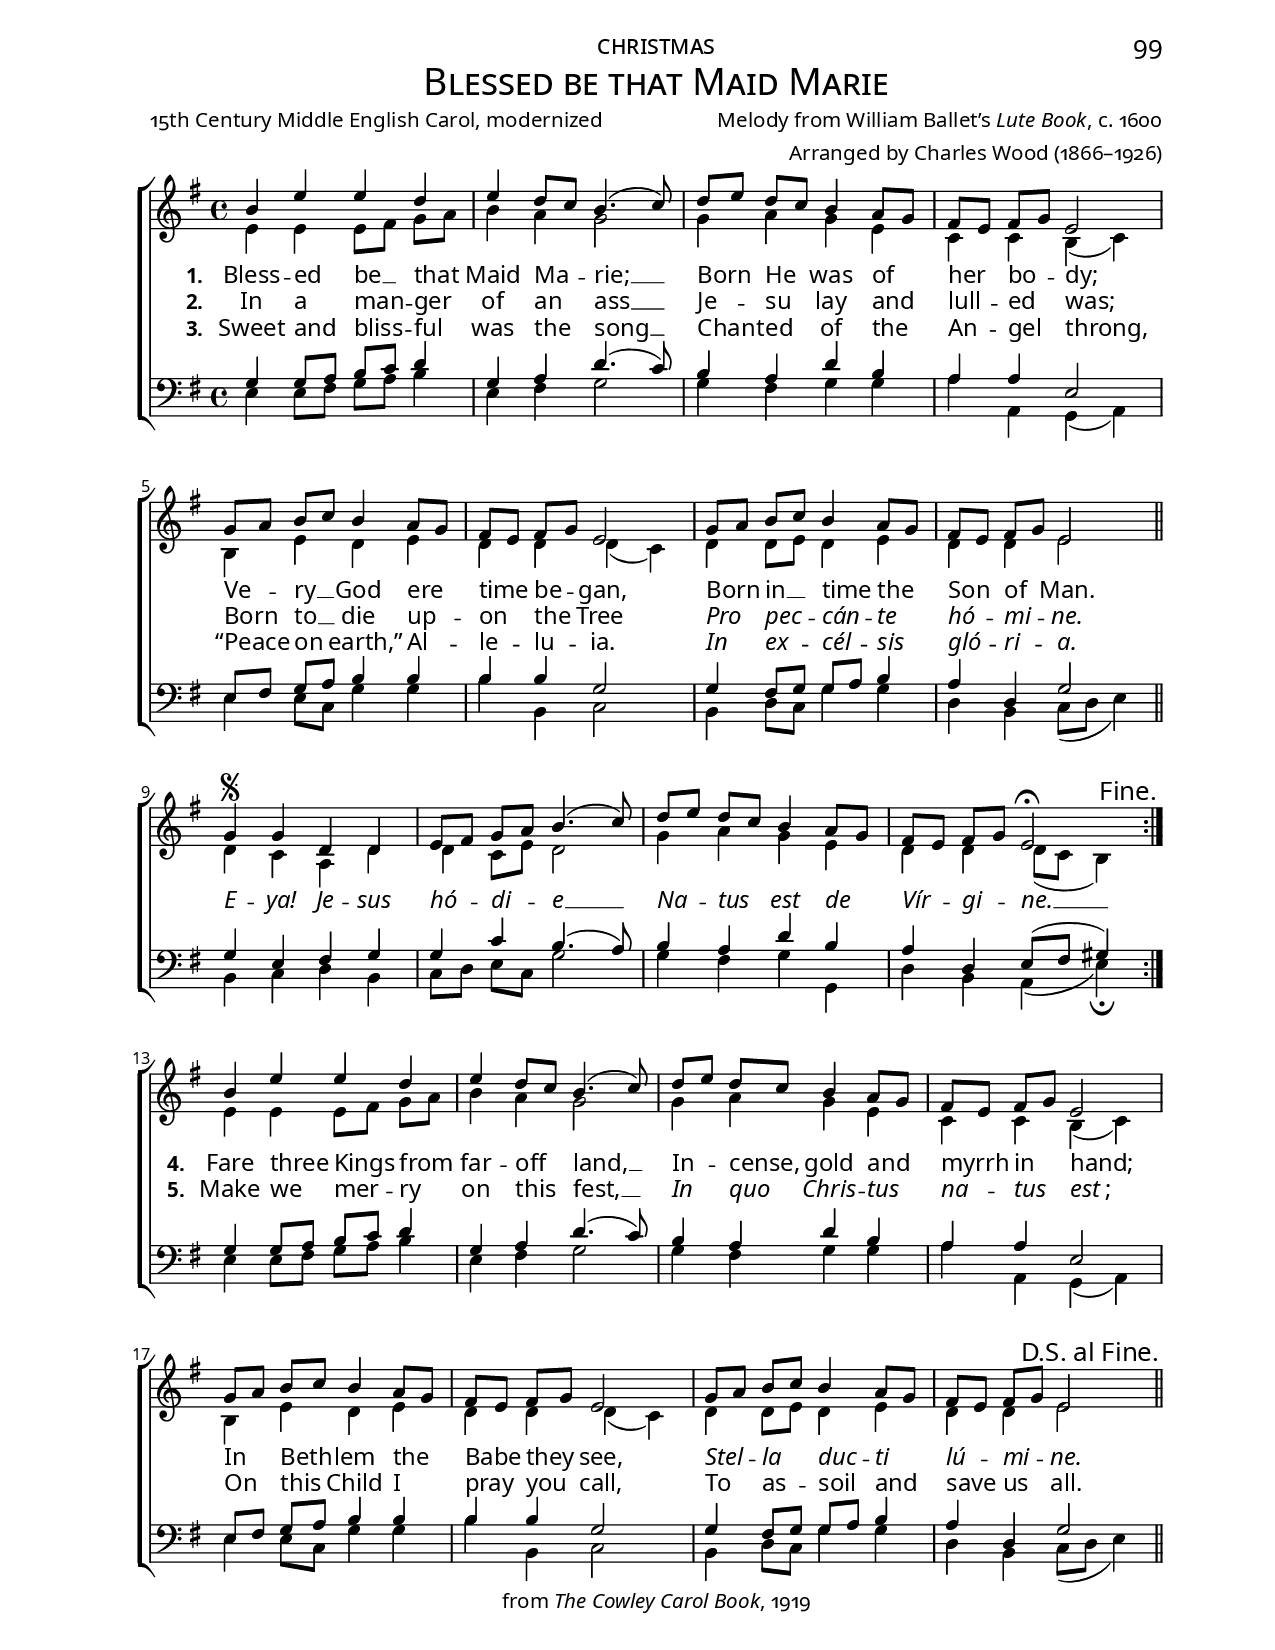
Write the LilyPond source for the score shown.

\version "2.14.2"
\include "util.ly"
\header {
  title = \markup{\override #'(font-name . "Garamond Premr Pro Smbd Subh"){ \abs-fontsize #18 \smallCapsOldStyle"Blessed be that Maid Marie"}}
  poet = \markup\oldStyleNum"15th Century Middle English Carol, modernized"
  composer = \markup\concat {"Melody from William Ballet’s " \italic"Lute Book" \oldStyleNum", c. 1600"}
  arranger = \markup\oldStyleNum"Arranged by Charles Wood (1866–1926)"
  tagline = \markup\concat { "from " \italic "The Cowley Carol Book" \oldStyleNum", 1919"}
}
\paper {
  %print-all-headers = ##t
  paper-height = 11\in
  paper-width = 8.5\in
  indent = 0\in
  %system-system-spacing = #'((basic-distance . 10) (padding . 0))
  system-system-spacing =
    #'((basic-distance . 0)
       (minimum-distance . 0)
       (padding . -5)
       (stretchability . 100))
  ragged-last-bottom = ##f
  ragged-bottom = ##f
  two-sided = ##t
  inner-margin = 1\in
  outer-margin = 0.75\in
  top-margin = 0.26\in
  bottom-margin = 0.25\in
  first-page-number = #099
  print-first-page-number = ##t
  headerLine = \markup{ \smallCapsOldStyle"christmas"}
  oddHeaderMarkup = \markup\fill-line{
     \abs-fontsize #12.5
     \combine 
        \fill-line{"" \on-the-fly #print-page-number-check-first
        \oldStylePageNum""
        }
        \fill-line{\headerLine}
  }
  evenHeaderMarkup = \markup {
     \abs-fontsize #12.5
     \combine
        \on-the-fly #print-page-number-check-first
        \oldStylePageNum""
        \fill-line{\headerLine}
  }
}
#(set-global-staff-size 18) \paper{ #(define fonts (make-pango-font-tree "Garamond Premr Pro" "Garamond Premr Pro" "Garamond Premr Pro" (/ 18 20))) }
global = {
  \key g \major
  \time 4/4
  \autoBeamOff
}

sopMusic = \relative c' {
  b'4 e e d |
  e d8[ c] b4.( c8) |
  d[ e] d[ c] b4 a8[ g] |
  
  fis8[ e] fis[ g] e2 |
  g8[ a] b[ c] b4 a8[ g] |
  fis[ e] fis[ g] e2 |
  
  g8[ a] b[ c] b4 a8[ g] |
  fis[ e] fis[ g] e2 \bar "||" \break
  g4\segno g d d |
  
  e8[ fis] g[ a] b4.( c8) |
  d[ e] d[ c] b4 a8[ g] |
  fis[ e] fis[ g] e2\fermata \bar ":|." \break
  \once \override Score.RehearsalMark #'break-visibility = #end-of-line-visible
  \once \override Score.RehearsalMark #'self-alignment-X = #RIGHT
  \mark "Fine."
  
  
  b'4 e e d |
  e d8[ c] b4.( c8) |
  d[ e] d[ c] b4 a8[ g] |
  
  fis8[ e] fis[ g] e2 |
  g8[ a] b[ c] b4 a8[ g] |
  fis[ e] fis[ g] e2 |
  
  g8[ a] b[ c] b4 a8[ g] |
  fis[ e] fis[ g] e2 \bar "||"
  \once \override Score.RehearsalMark #'break-visibility = #end-of-line-visible
  \once \override Score.RehearsalMark #'self-alignment-X = #RIGHT
  \mark "D.S. al Fine."
}
sopWords = \lyricmode {
  
}

altoMusic = \relative c' {
  e4 e e8[ fis] g[ a] |
  b4 a g2 |
  g4 a g e |
  
  c c b( c) |
  b e d e |
  d d d( c) |
  
  d d8[ e] d4 e |
  d d e2 \bar "||"
  d4 c a d |
  
  d c8[ e] d2 |
  g4 a g e |
  d d d8([ c] b4) |
  
  
  
  
  e4 e e8[ fis] g[ a] |
  b4 a g2 |
  g4 a g e |
  
  c c b( c) |
  b e d e |
  d d d( c) |
  
  d d8[ e] d4 e |
  d d e2 \bar "||"
}
altoWords = \lyricmode {
  \dropLyricsIX
  \set stanza = #"1. "
  \set associatedVoice = "basses"
  Bless -- ed
  \set associatedVoice = "altos"
  be __ that 
  \unset associatedVoice
  Maid Ma -- rie; __
  Born He was of her \set associatedVoice = "altos" bo -- \unset associatedVoice dy;
  
  Ve -- ry __ God ere time be -- gan,
  \set associatedVoice = "tenors"
  Born in __
  \unset associatedVoice
  time the Son of Man.
  \markup\italic E -- \markup\italic ya! \markup\italic Je -- \markup\italic sus \markup\italic hó -- \markup\italic di -- \markup\italic e __
  \markup\italic Na -- \markup\italic tus \markup\italic est \markup\italic de \markup\italic Vír --
  \set associatedVoice = "tenors"
  \markup\italic gi -- \markup\italic ne. __
  
  
  
  
  \set stanza = #"4. "
  \set associatedVoice = "basses"
  Fare three
  \set associatedVoice = "altos"
  Kings from
  \unset associatedVoice
  far -- off land, __
  In -- cense, gold and myrrh \set associatedVoice = "altos" in \unset associatedVoice hand;
  In Beth -- lem the Babe they see,
  \set associatedVoice = "tenors"
  \markup\italic Stel -- \markup\italic la
  \unset associatedVoice
  \markup\italic duc -- \markup\italic ti \markup\italic lú -- \markup\italic mi -- \markup\italic ne.
}
altoWordsII = \lyricmode {
  \dropLyricsIX
%\markup\italic
  \set stanza = #"2. "
  \set associatedVoice = "basses"
  In a
  \set associatedVoice = "altos"
  man -- ger
  \unset associatedVoice
  of an ass __
  Je -- su lay and lull -- \set associatedVoice = "altos" ed \unset associatedVoice was;
  
  Born to __ die up -- on the Tree
  \set associatedVoice = "tenors"
  \markup\italic Pro \markup\italic pec --
  \unset associatedVoice
  \markup\italic cán -- \markup\italic te \markup\italic hó -- \markup\italic mi -- \markup\italic ne.
  
  
  \repeat unfold 14 \skip1
  
  \set stanza = #"5. "
  \set associatedVoice = "basses"
  Make we
  \set associatedVoice = "altos"
  mer -- ry
  \unset associatedVoice
  on this fest, __
  \markup\italic In \markup\italic quo \markup\italic Chris -- \markup\italic tus \markup\italic na -- \set associatedVoice = "altos" \markup\italic tus \unset associatedVoice \markup{\italic "est" ";"}
  On this Child I pray you call,
  \set associatedVoice = "tenors"
  To as --
  \unset associatedVoice
  soil and save us all.
}
altoWordsIII = \lyricmode {
  \dropLyricsIX
  \set stanza = #"3. "
  \set associatedVoice = "basses"
  Sweet and
  \set associatedVoice = "altos"
  bliss -- ful
  \unset associatedVoice
  was the song __
  Chant -- ed of the An -- \set associatedVoice = "altos" gel \unset associatedVoice throng,
  
  “Peace on earth,” Al -- le -- lu -- ia.
  \set associatedVoice = "tenors"
  \markup\italic In \markup\italic ex --
  \unset associatedVoice
  \markup\italic cél -- \markup\italic sis \markup\italic gló -- \markup\italic ri -- \markup\italic a.
}
altoWordsIV = \lyricmode {
}
altoWordsV = \lyricmode {
}
altoWordsVI = \lyricmode {
  \set stanza = #"6. "
  \set ignoreMelismata = ##t
}
tenorMusic = \relative c' {
  g4 g8[ a] b[ c] d4 |
  g, a d4.( c8) |
  b4 a d b |
  
  a a e2 |
  e8[ fis] g[ a] b4 b |
  b b g2 |
  
  g4 fis8[ g] g[ a] b4 |
  a d, g2 \bar "||"
  g4 e fis g |
  
  g c b4.( a8) |
  b4 a d b |
  a d, e8[( fis] gis4) |
  
  
  
  
  g4 g8[ a] b[ c] d4 |
  g, a d4.( c8) |
  b4 a d b |
  
  a a e2 |
  e8[ fis] g[ a] b4 b |
  b b g2 |
  
  g4 fis8[ g] g[ a] b4 |
  a d, g2 \bar "||"
}
tenorWords = \lyricmode {

}

bassMusic = \relative c {
  e4 e8[ fis] g[ a] b4 |
  e, fis g2 |
  g4 fis g g |
  
  a a, g( a) |
  e' e8[ c] g'4 g |
  b b, c2 |
  
  b4 d8[ c] g'4 g |
  d b c8([ d] e4) \bar "||"
  b4 c d b |
  
  c8[ d] e[ c] g'2 |
  g4 fis g g, |
  d' b a4( e')\fermata |
  
  
  
  
  e4 e8[ fis] g[ a] b4 |
  e, fis g2 |
  g4 fis g g |
  
  a a, g( a) |
  e' e8[ c] g'4 g |
  b b, c2 |
  
  b4 d8[ c] g'4 g |
  d b c8([ d] e4) \bar "||"
}
bassWords = \lyricmode {

}

pianoRH = \relative c' {
  
}
pianoLH = \relative c' {
  
}

\score {
  <<
   \new ChoirStaff <<
    \new Staff = women <<
      \new Voice = "sopranos" { \voiceOne << \global \sopMusic >> }
      \new Voice = "altos" { \voiceTwo << \global \altoMusic >> }
    >>
    \new Lyrics \with { alignAboveContext = #"women" \override VerticalAxisGroup #'nonstaff-relatedstaff-spacing = #'((basic-distance . 1))} \lyricsto "sopranos" \sopWords
   \new Staff = men <<
      \clef bass
      \new Voice = "tenors" { \voiceOne << \global \tenorMusic >> }
      \new Voice = "basses" { \voiceTwo << \global \bassMusic >> }
    >>
    \new Lyrics = "altosVI"  \with { alignBelowContext = #"women" } \lyricsto "sopranos" \altoWordsVI
    \new Lyrics = "altosV"  \with { alignBelowContext = #"women" } \lyricsto "sopranos" \altoWordsV
    \new Lyrics = "altosIV"  \with { alignBelowContext = #"women" } \lyricsto "sopranos" \altoWordsIV
    \new Lyrics = "altosIII"  \with { alignBelowContext = #"women" } \lyricsto "sopranos" \altoWordsIII
    \new Lyrics = "altosII"  \with { alignBelowContext = #"women" } \lyricsto "sopranos" \altoWordsII
    \new Lyrics = "altos"  \with { alignBelowContext = #"women" \override VerticalAxisGroup #'nonstaff-relatedstaff-spacing = #'((padding . -0.5))} \lyricsto "sopranos" \altoWords
    \new Lyrics \with { alignAboveContext = #"men" \override VerticalAxisGroup #'nonstaff-relatedstaff-spacing = #'((basic-distance . 1)) } \lyricsto "tenors" \tenorWords
    \new Lyrics \with { alignBelowContext = #"men" \override VerticalAxisGroup #'nonstaff-relatedstaff-spacing = #'((basic-distance . 1)) } \lyricsto "basses" \bassWords
  >>
%    \new PianoStaff << \new Staff { \new Voice { \pianoRH } } \new Staff { \clef "bass" \pianoLH } >>
  >>
  \layout {
  \context {
    \Lyrics
    \override LyricText #'font-size = #1.3
  }
    \context {
      \Score
      %\override SpacingSpanner #'base-shortest-duration = #(ly:make-moment 1 8)
      %\override SpacingSpanner #'common-shortest-duration = #(ly:make-moment 1 4)
    }
    \context {
      % Remove all empty staves
      % \Staff \RemoveEmptyStaves \override VerticalAxisGroup #'remove-first = ##t
    }
    \context {
      \Lyrics
      \override LyricText #'X-offset = #center-on-word
    }
  }
}

